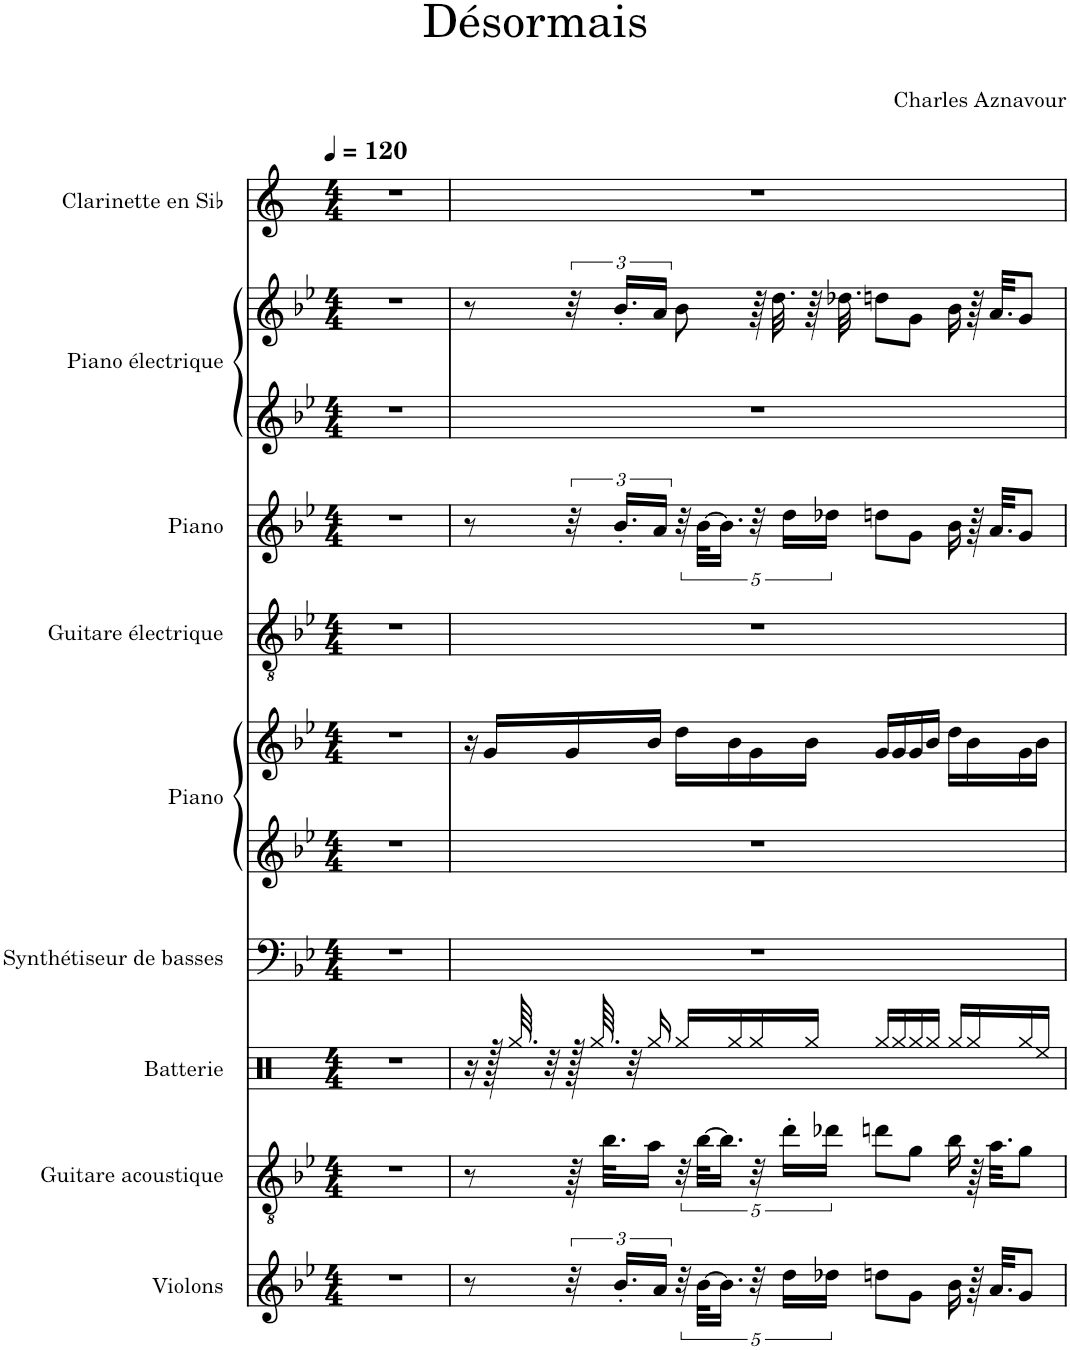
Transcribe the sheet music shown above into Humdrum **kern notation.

**kern	**kern	**kern	**kern	**kern	**kern	**kern	**kern	**kern	**kern	**kern
*part9	*part8	*part7	*part6	*part5	*part5	*part4	*part3	*part2	*part2	*part1
*staff11	*staff10	*staff9	*staff8	*staff7	*staff6	*staff5	*staff4	*staff3	*staff2	*staff1
*I"Violons	*I"Guitare acoustique	*I"Batterie	*I"Synthétiseur de basses	*I"Piano	*	*I"Guitare électrique	*I"Piano	*I"Piano électrique	*	*I"Clarinette en Sib
*I'Vlns.	*I'Guit.	*I'Bat.	*I'Synth.	*I'Pia.	*	*I'Guit. El.	*I'Pia.	*I'Pia. él.	*	*I'Clar. Sib
*clefG2	*clefGv2	*clefX	*clefF4	*clefG2	*clefG2	*clefGv2	*clefG2	*clefG2	*clefG2	*clefG2
*	*	*	*	*	*	*	*	*	*	*Trd1c2
*k[b-e-]	*k[b-e-]	*k[]	*k[b-e-]	*k[b-e-]	*k[b-e-]	*k[b-e-]	*k[b-e-]	*k[b-e-]	*k[b-e-]	*k[]
*M4/4	*M4/4	*M4/4	*M4/4	*M4/4	*M4/4	*M4/4	*M4/4	*M4/4	*M4/4	*M4/4
*MM120	*MM120	*MM120	*MM120	*MM120	*MM120	*MM120	*MM120	*MM120	*MM120	*MM120
=1	=1	=1	=1	=1	=1	=1	=1	=1	=1	=1
1r	1r	1r	1r	1r	1r	1r	1r	1r	1r	1r
=2	=2	=2	=2	=2	=2	=2	=2	=2	=2	=2
8r	8r	16r	1r	1r	16r	1r	8r	1r	8r	1r
.	.	128r	.	.	16g/LL	.	.	.	.	.
.	.	64.Rgg/	.	.	.	.	.	.	.	.
.	.	32r	.	.	.	.	.	.	.	.
48r	64r	128r	.	.	16g/	.	48r	.	48r	.
.	.	64.Rgg/	.	.	.	.	.	.	.	.
.	32.b-\KLL	.	.	.	.	.	.	.	.	.
24.b-'/LL	.	.	.	.	.	.	24.b-'/LL	.	24.b-'/LL	.
.	.	32r	.	.	.	.	.	.	.	.
.	16a\JJ	16Rgg/	.	.	16b-/JJ	.	.	.	.	.
24a/JJ	.	.	.	.	.	.	24a/JJ	.	24a/JJ	.
40r	40r	16Rgg/LL	.	.	16dd\LL	.	40r	.	8b-\	.
[40b-\KLL	[40b-\KLL	.	.	.	.	.	[40b-\KLL	.	.	.
20.b-\JJ]	20.b-\JJ]	.	.	.	.	.	20.b-\JJ]	.	.	.
.	.	16Rgg/	.	.	16b-\	.	.	.	.	.
40r	40r	16Rgg/	.	.	16g\	.	40r	.	64r	.
.	.	.	.	.	.	.	.	.	32.dd\	.
20dd\LL	20dd'\LL	.	.	.	.	.	20dd\LL	.	.	.
.	.	16Rgg/JJ	.	.	16b-\JJ	.	.	.	64r	.
20dd-X\JJ	20dd-X\JJ	.	.	.	.	.	20dd-X\JJ	.	.	.
.	.	.	.	.	.	.	.	.	32.dd-X\	.
8ddn\L	8ddn\L	16Rgg/LL	.	.	16g/LL	.	8ddn\L	.	8ddn\L	.
.	.	16Rgg/	.	.	16g/	.	.	.	.	.
8g\J	8g\J	16Rgg/	.	.	16g/	.	8g\J	.	8g\J	.
.	.	16Rgg/JJ	.	.	16b-/JJ	.	.	.	.	.
16b-\	16b-\	16Rgg/LL	.	.	16dd\LL	.	16b-\	.	16b-\	.
64r	64r	16Rgg/	.	.	16b-\	.	64r	.	64r	.
32.a/KKL	32.a\KKL	.	.	.	.	.	32.a/KKL	.	32.a/KKL	.
8g/J	8g\J	16Rgg/	.	.	16g\	.	8g/J	.	8g/J	.
.	.	16Ree/JJ	.	.	16b-\JJ	.	.	.	.	.
=	=	=	=	=	=	=	=	=	=	=
*-	*-	*-	*-	*-	*-	*-	*-	*-	*-	*-
